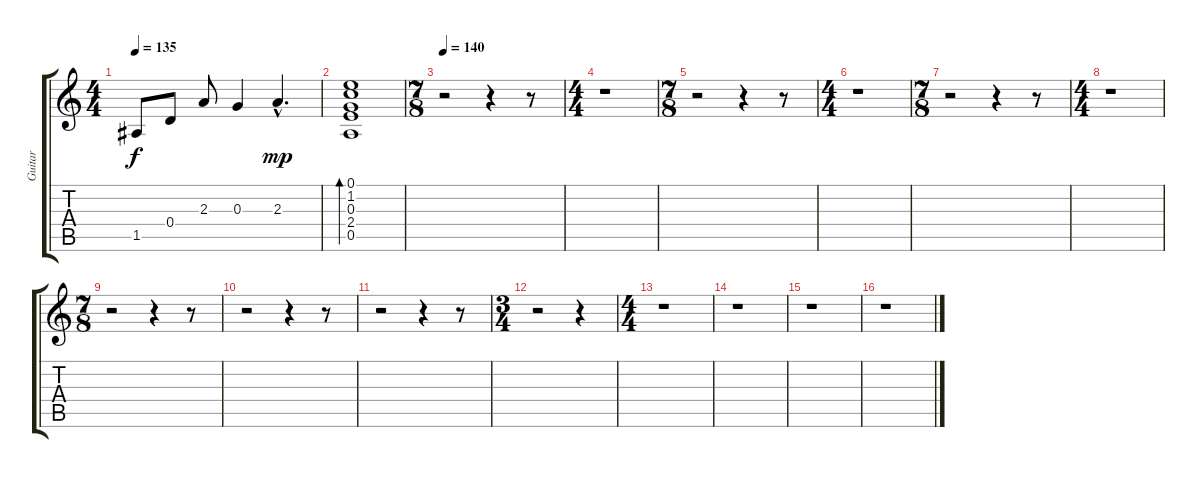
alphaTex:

\track ("Guitar" "Guitar") {instrument acousticguitarsteel}
\staff {score tabs}
\tuning (E4 B3 G3 D3 A2 E2) {hide}
\ts (4 4)
\tempo 135
\clef g2
\ks c
1.5.8{dy f} 0.4.8 2.3.8 0.3.4 2.3{hac}.4{d dy mp} |
(0.1 1.2 0.3 2.4 0.5).1{bd 60} |
\ts (7 8)
\tempo 140
r.2 r.4 r.8 |
\ts (4 4)
r.1 |
\ts (7 8)
r.2 r.4 r.8 |
\ts (4 4)
r.1 |
\ts (7 8)
r.2 r.4 r.8 |
\ts (4 4)
r.1 |
\ts (7 8)
r.2 r.4 r.8 |
r.2 r.4 r.8 |
r.2 r.4 r.8 |
\ts (3 4)
r.2 r.4 |
\ts (4 4)
r.1 |
r.1 |
r.1 |
r.1
